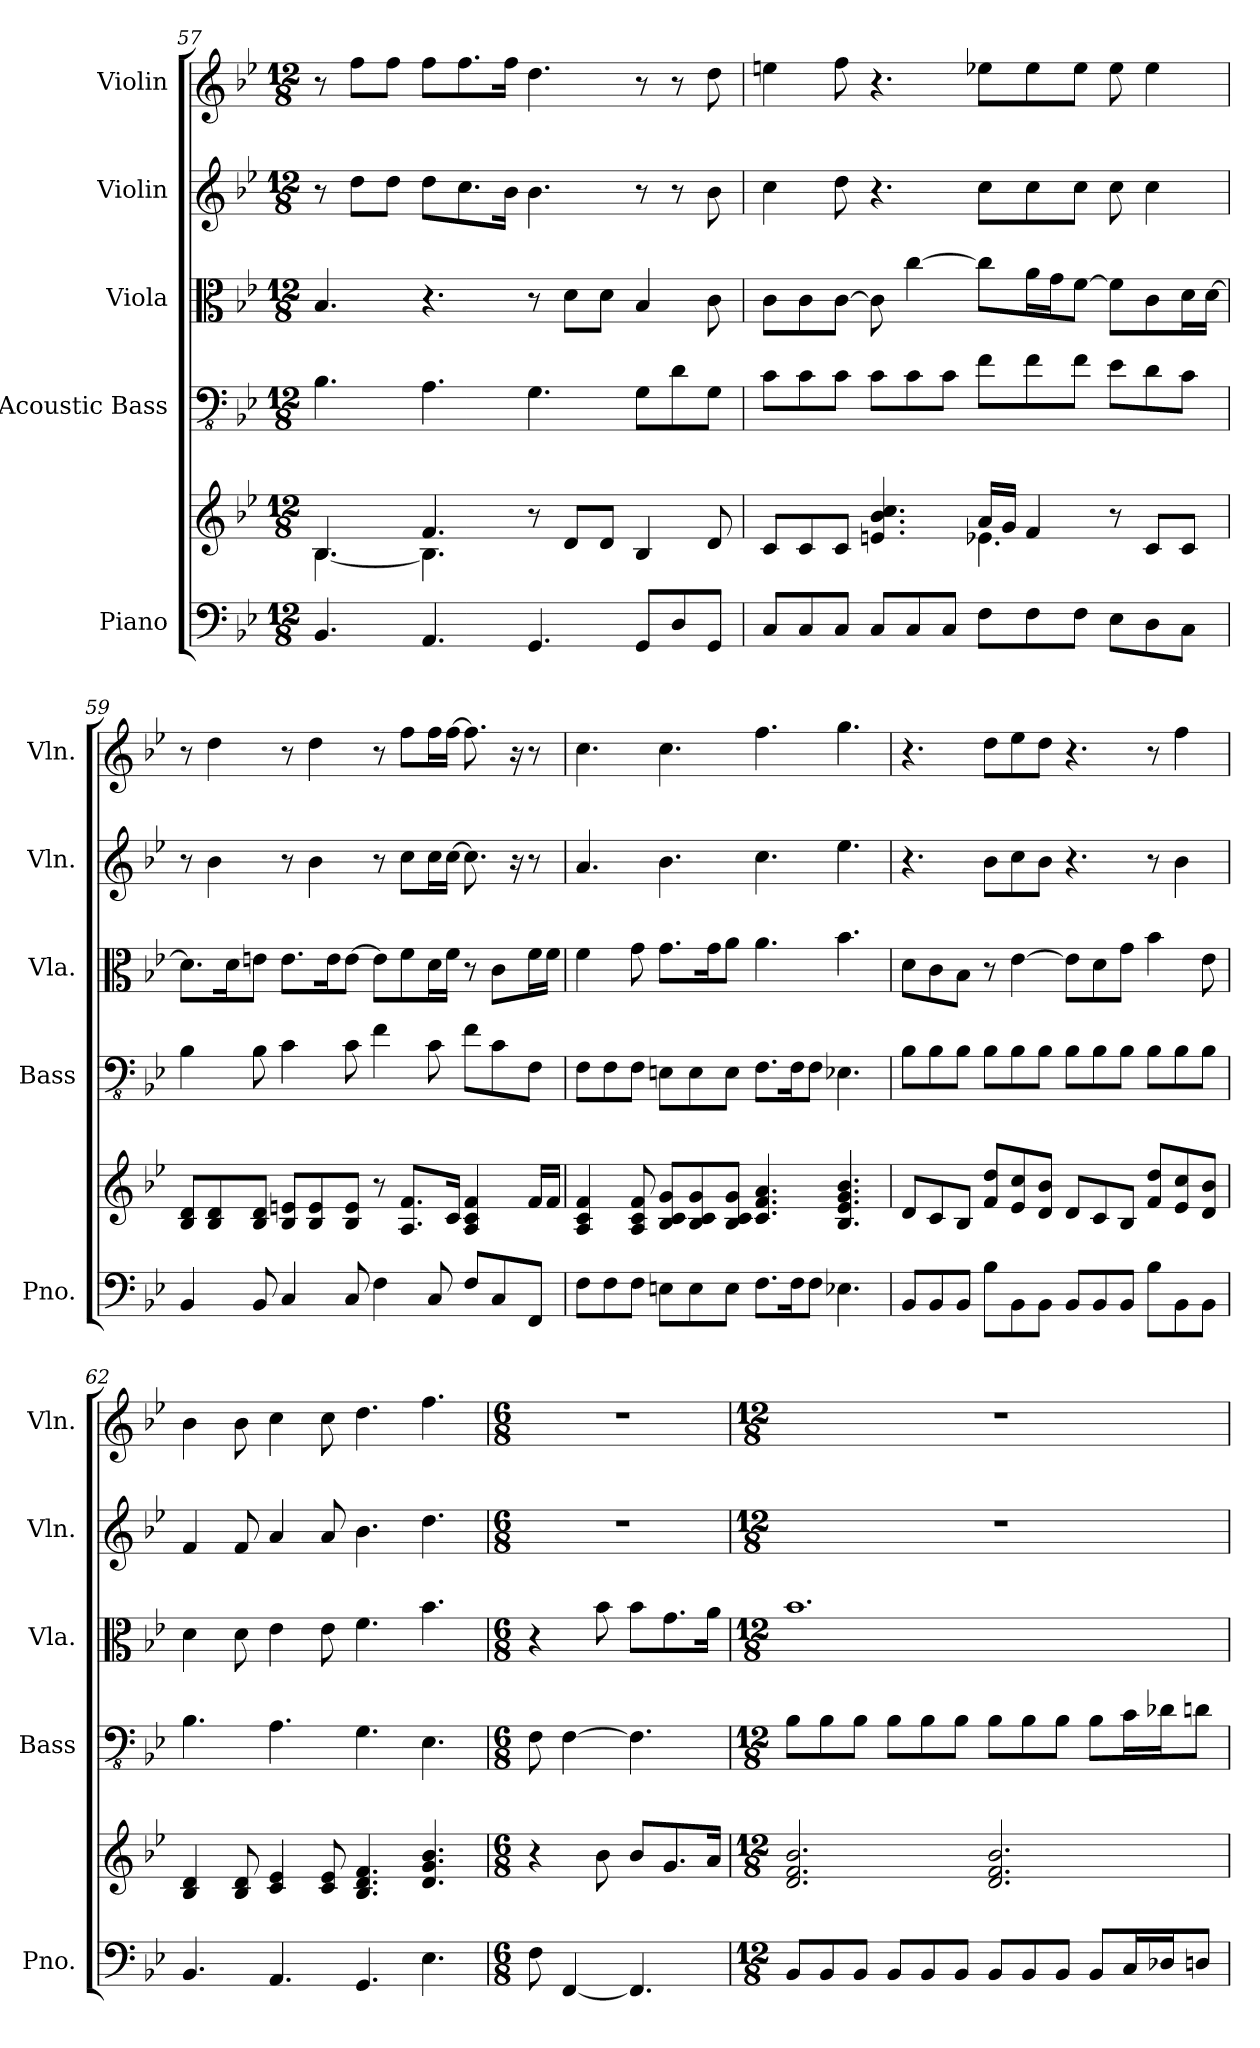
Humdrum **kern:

**kern	**kern	**kern	**kern	**kern	**kern
*part5	*part5	*part4	*part3	*part2	*part1
*staff6	*staff5	*staff4	*staff3	*staff2	*staff1
*I"Piano	*	*I"Acoustic Bass	*I"Viola	*I"Violin	*I"Violin
*I'Pno.	*	*I'Bass	*I'Vla.	*I'Vln.	*I'Vln.
*clefF4	*clefG2	*clefFv4	*clefC3	*clefG2	*clefG2
*k[b-e-]	*k[b-e-]	*k[b-e-]	*k[b-e-]	*k[b-e-]	*k[b-e-]
*M12/8	*M12/8	*M12/8	*M12/8	*M12/8	*M12/8
=57	=57	=57	=57	=57	=57
*	*^	*	*	*	*
4.BB-/	4.B-/	[4.B-\	4.BB-\	4.B-/	8r	8r
.	.	.	.	.	8dd\L	8ff\L
.	.	.	.	.	8dd\J	8ff\J
4.AA/	4.f/	4.B-\]	4.AA\	4.r	8dd\L	8ff\L
.	.	.	.	.	8.cc\	8.ff\
.	.	.	.	.	16b-\Jk	16ff\Jk
4.GG/	8r	4rFyy	4.GG\	8r	4.b-\	4.dd\
.	8d/L	.	.	8d\L	.	.
.	8d/J	2ryy	.	8d\J	.	.
8GG/L	4B-/	.	8GG\L	4B-/	8r	8r
8D/	.	.	8D\	.	8r	8r
8GG/J	8d/	.	8GG\J	8c\	8b-\	8dd\
!!LO:LB:g=z
=58	=58	=58	=58	=58	=58	=58
8C/L	8c/L	4.ryy	8C\L	8c\L	4cc\	4een\
8C/	8c/	.	8C\	8c\	.	.
8C/J	8c/J	.	8C\J	[8c\J	8dd\	8ff\
8C/L	4.en/ 4.b-/ 4.cc/	4.ryy	8C\L	8c\]	4.r	4.r
8C/	.	.	8C\	[4cc\	.	.
8C/J	.	.	8C\J	.	.	.
8F\L	16a/LL	4.e-X\	8F\L	8cc\L]	8cc\L	8ee-X\L
.	16g/JJ	.	.	.	.	.
8F\	4f/	.	8F\	16a\L	8cc\	8ee-\
.	.	.	.	16g\J	.	.
8F\J	.	.	8F\J	[8f\J	8cc\J	8ee-\J
8E-\L	8r	8rgyy	8E-\L	8f\L]	8cc\	8ee-\
8D\	8c/L	4ryy	8D\	8c\	4cc\	4ee-\
8C\J	8c/J	.	8C\J	16d\L	.	.
.	.	.	.	[16d\JJ	.	.
*	*v	*v	*	*	*	*
=59	=59	=59	=59	=59	=59
4BB-/	8B-/ 8d/L	4BB-\	8.d\L]	8r	8r
.	8B-/ 8d/	.	.	4b-\	4dd\
.	.	.	16d\K	.	.
8BB-/	8B-/ 8d/J	8BB-\	8en\J	.	.
4C/	8B-/ 8en/L	4C\	8.e\L	8r	8r
.	8B-/ 8e/	.	.	4b-\	4dd\
.	.	.	16e\K	.	.
8C/	8B-/ 8e/J	8C\	[8e\J	.	.
4F\	8r	4F\	8e\L]	8r	8r
.	8.A/ 8.f/L	.	8f\	8cc\L	8ff\L
8C/	.	8C\	16d\L	16cc\L	16ff\L
.	16c/Jk	.	16f\JJ	[16cc\JJ	[16ff\JJ
8F/L	4A/ 4c/ 4f/	8F\L	8r	8.cc\]	8.ff\]
8C/	.	8C\	8c\L	.	.
.	.	.	.	16r	16r
8FF/J	16f/LL	8FF\J	16f\L	8r	8r
.	16f/JJ	.	16f\JJ	.	.
=60	=60	=60	=60	=60	=60
8F\L	4A/ 4c/ 4f/	8FF\L	4f\	4.a/	4.cc\
8F\	.	8FF\	.	.	.
8F\J	8A/ 8c/ 8f/	8FF\J	8g\	.	.
8En\L	8B-/ 8c/ 8g/L	8EEn\L	8.g\L	4.b-\	4.cc\
8E\	8B-/ 8c/ 8g/	8EE\	.	.	.
.	.	.	16g\K	.	.
8E\J	8B-/ 8c/ 8g/J	8EE\J	8a\J	.	.
8.F\L	4.c/ 4.f/ 4.a/	8.FF\L	4.a\	4.cc\	4.ff\
16F\K	.	16FF\K	.	.	.
8F\J	.	8FF\J	.	.	.
4.E-X\	4.B-/ 4.e-/ 4.g/ 4.b-/	4.EE-X\	4.b-\	4.ee-\	4.gg\
!!LO:LB:g=z
=61	=61	=61	=61	=61	=61
8BB-/L	8d/L	8BB-\L	8d\L	4.r	4.r
8BB-/	8c/	8BB-\	8c\	.	.
8BB-/J	8B-/J	8BB-\J	8B-\J	.	.
8B-\L	8f/ 8dd/L	8BB-\L	8r	8b-\L	8dd\L
8BB-\	8e-/ 8cc/	8BB-\	[4e-\	8cc\	8ee-\
8BB-\J	8d/ 8b-/J	8BB-\J	.	8b-\J	8dd\J
8BB-/L	8d/L	8BB-\L	8e-\L]	4.r	4.r
8BB-/	8c/	8BB-\	8d\	.	.
8BB-/J	8B-/J	8BB-\J	8g\J	.	.
8B-\L	8f/ 8dd/L	8BB-\L	4b-\	8r	8r
8BB-\	8e-/ 8cc/	8BB-\	.	4b-\	4ff\
8BB-\J	8d/ 8b-/J	8BB-\J	8e-\	.	.
=62	=62	=62	=62	=62	=62
4.BB-/	4B-/ 4d/	4.BB-\	4d\	4f/	4b-\
.	8B-/ 8d/	.	8d\	8f/	8b-\
4.AA/	4c/ 4e-/	4.AA\	4e-\	4a/	4cc\
.	8c/ 8e-/	.	8e-\	8a/	8cc\
4.GG/	4.B-/ 4.d/ 4.f/	4.GG\	4.f\	4.b-\	4.dd\
4.E-\	4.d/ 4.g/ 4.b-/	4.EE-\	4.b-\	4.dd\	4.ff\
=63	=63	=63	=63	=63	=63
*M6/8	*M6/8	*M6/8	*M6/8	*M6/8	*M6/8
8F\	4r	8FF\	4r	2.r	2.r
[4FF/	.	[4FF\	.	.	.
.	8b-\	.	8b-\	.	.
4.FF/]	8b-/L	4.FF\]	8b-\L	.	.
.	8.g/	.	8.g\	.	.
.	16a/Jk	.	16a\Jk	.	.
=64	=64	=64	=64	=64	=64
*M12/8	*M12/8	*M12/8	*M12/8	*M12/8	*M12/8
8BB-/L	2.d/ 2.f/ 2.b-/	8BB-\L	1.b-	1.r	1.r
8BB-/	.	8BB-\	.	.	.
8BB-/J	.	8BB-\J	.	.	.
8BB-/L	.	8BB-\L	.	.	.
8BB-/	.	8BB-\	.	.	.
8BB-/J	.	8BB-\J	.	.	.
8BB-/L	2.d/ 2.f/ 2.b-/	8BB-\L	.	.	.
8BB-/	.	8BB-\	.	.	.
8BB-/J	.	8BB-\J	.	.	.
8BB-/L	.	8BB-\L	.	.	.
16C/L	.	16C\L	.	.	.
16D-X/J	.	16D-X\J	.	.	.
8Dn/J	.	8Dn\J	.	.	.
=	=	=	=	=	=
*-	*-	*-	*-	*-	*-
